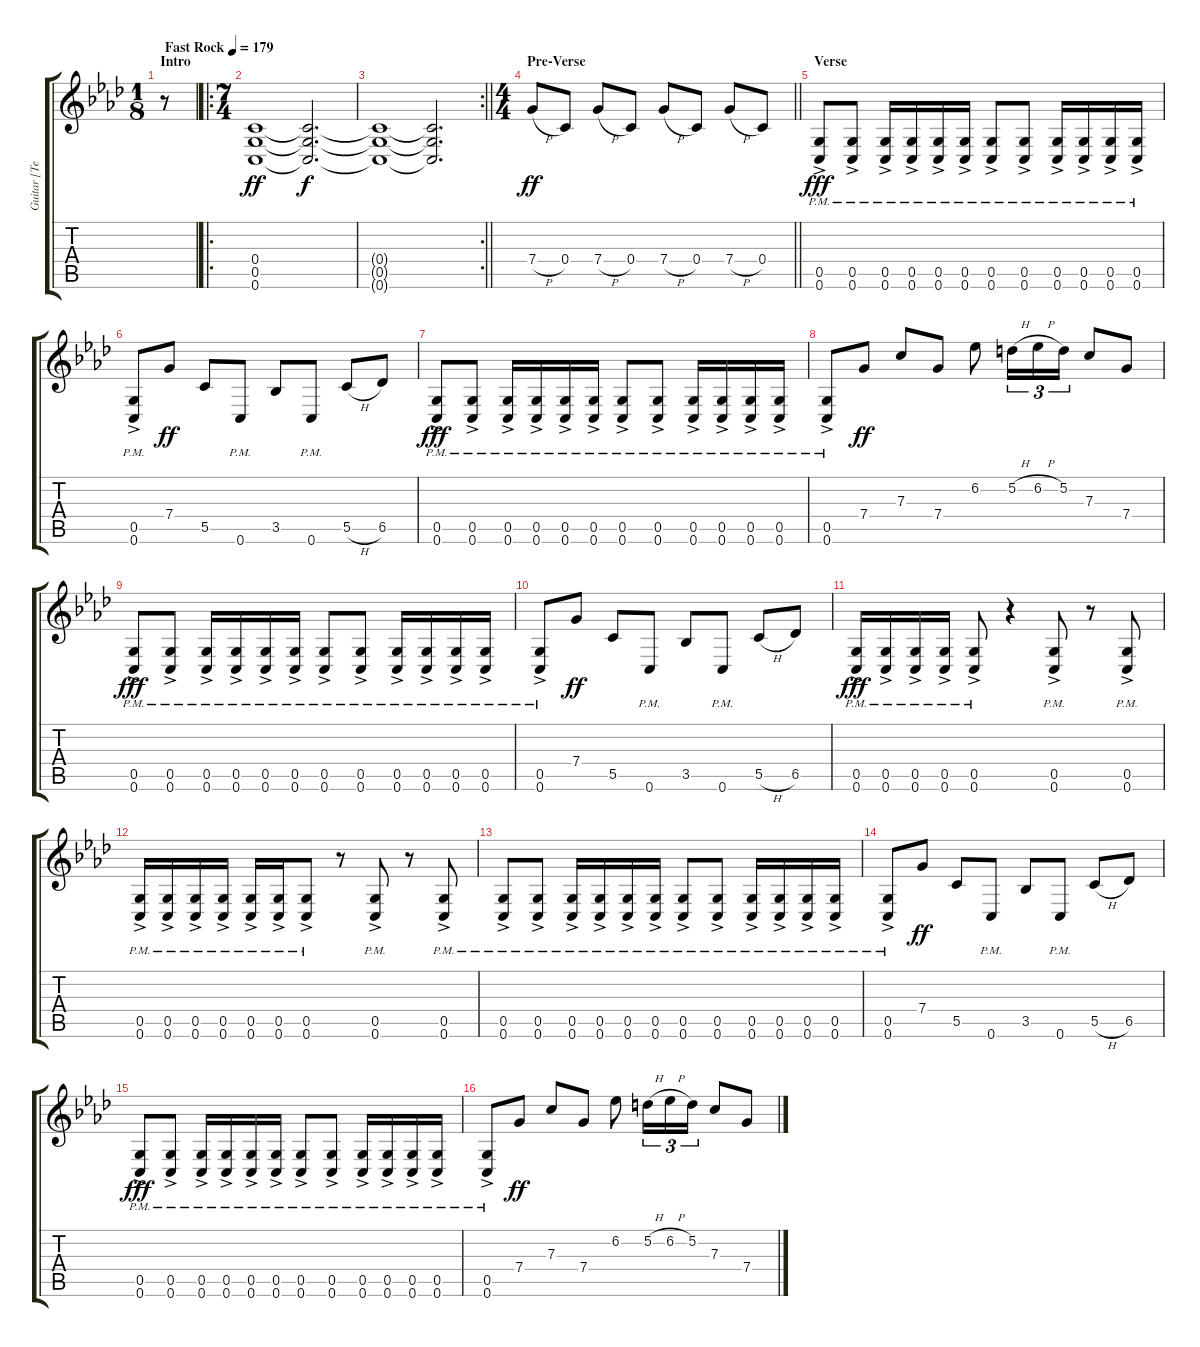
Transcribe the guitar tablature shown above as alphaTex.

\track ("Guitar [Teppei]" "Guitar [Te") {instrument distortionguitar}
\staff {score tabs}
\tuning (D4 A3 F3 C3 G2 C2) {hide}
\ts (1 8)
\section ("" "Intro")
\tempo (179 "Fast Rock")
\clef g2
\ks ab
r.8{dy ff instrument distortionguitar} |
\ro
\ts (7 4)
(0.4 0.5 0.6).1 (0.4{t} 0.5{t} 0.6{t}).2{d dy f} |
\rc 2
\barLineRight lightlight
(0.4{t} 0.5{t} 0.6{t}).1 (0.4{t} 0.5{t} 0.6{t}).2{d} |
\ts (4 4)
\section ("" "Pre-Verse")
\barLineRight lightlight
7.4{h}.8{dy ff} 0.4.8 7.4{h}.8 0.4.8 7.4{h}.8 0.4.8 7.4{h}.8 0.4.8 |
\section ("" "Verse")
(0.5{ac pm} 0.6{ac pm}).8{dy fff} (0.5{ac pm} 0.6{ac pm}).8 (0.5{ac pm} 0.6{ac pm}).16 (0.5{ac pm} 0.6{ac pm}).16 (0.5{ac pm} 0.6{ac pm}).16 (0.5{ac pm} 0.6{ac pm}).16 (0.5{ac pm} 0.6{ac pm}).8 (0.5{ac pm} 0.6{ac pm}).8 (0.5{ac pm} 0.6{ac pm}).16 (0.5{ac pm} 0.6{ac pm}).16 (0.5{ac pm} 0.6{ac pm}).16 (0.5{ac pm} 0.6{ac pm}).16 |
(0.5{ac pm} 0.6{ac pm}).8 7.4.8{dy ff} 5.5.8 0.6{pm}.8 3.5.8 0.6{pm}.8 5.5{h}.8 6.5.8 |
(0.5{ac pm} 0.6{ac pm}).8{dy fff} (0.5{ac pm} 0.6{ac pm}).8 (0.5{ac pm} 0.6{ac pm}).16 (0.5{ac pm} 0.6{ac pm}).16 (0.5{ac pm} 0.6{ac pm}).16 (0.5{ac pm} 0.6{ac pm}).16 (0.5{ac pm} 0.6{ac pm}).8 (0.5{ac pm} 0.6{ac pm}).8 (0.5{ac pm} 0.6{ac pm}).16 (0.5{ac pm} 0.6{ac pm}).16 (0.5{ac pm} 0.6{ac pm}).16 (0.5{ac pm} 0.6{ac pm}).16 |
(0.5{ac pm} 0.6{ac pm}).8 7.4.8{dy ff} 7.3.8 7.4.8 6.2.8 5.2{h}.16{tu (3 2)} 6.2{h}.16{tu (3 2)} 5.2.16{tu (3 2)} 7.3.8 7.4.8 |
(0.5{ac pm} 0.6{ac pm}).8{dy fff} (0.5{ac pm} 0.6{ac pm}).8 (0.5{ac pm} 0.6{ac pm}).16 (0.5{ac pm} 0.6{ac pm}).16 (0.5{ac pm} 0.6{ac pm}).16 (0.5{ac pm} 0.6{ac pm}).16 (0.5{ac pm} 0.6{ac pm}).8 (0.5{ac pm} 0.6{ac pm}).8 (0.5{ac pm} 0.6{ac pm}).16 (0.5{ac pm} 0.6{ac pm}).16 (0.5{ac pm} 0.6{ac pm}).16 (0.5{ac pm} 0.6{ac pm}).16 |
(0.5{ac pm} 0.6{ac pm}).8 7.4.8{dy ff} 5.5.8 0.6{pm}.8 3.5.8 0.6{pm}.8 5.5{h}.8 6.5.8 |
(0.5{ac pm} 0.6{ac pm}).16{dy fff} (0.5{ac pm} 0.6{ac pm}).16 (0.5{ac pm} 0.6{ac pm}).16 (0.5{ac pm} 0.6{ac pm}).16 (0.5{ac pm} 0.6{ac pm}).8 r.4 (0.5{ac pm} 0.6{ac pm}).8 r.8 (0.5{ac pm} 0.6{ac pm}).8 |
(0.5{ac pm} 0.6{ac pm}).16 (0.5{ac pm} 0.6{ac pm}).16 (0.5{ac pm} 0.6{ac pm}).16 (0.5{ac pm} 0.6{ac pm}).16 (0.5{ac pm} 0.6{ac pm}).16 (0.5{ac pm} 0.6{ac pm}).16 (0.5{ac pm} 0.6{ac pm}).8 r.8 (0.5{ac pm} 0.6{ac pm}).8 r.8 (0.5{ac pm} 0.6{ac pm}).8 |
(0.5{ac pm} 0.6{ac pm}).8 (0.5{ac pm} 0.6{ac pm}).8 (0.5{ac pm} 0.6{ac pm}).16 (0.5{ac pm} 0.6{ac pm}).16 (0.5{ac pm} 0.6{ac pm}).16 (0.5{ac pm} 0.6{ac pm}).16 (0.5{ac pm} 0.6{ac pm}).8 (0.5{ac pm} 0.6{ac pm}).8 (0.5{ac pm} 0.6{ac pm}).16 (0.5{ac pm} 0.6{ac pm}).16 (0.5{ac pm} 0.6{ac pm}).16 (0.5{ac pm} 0.6{ac pm}).16 |
(0.5{ac pm} 0.6{ac pm}).8 7.4.8{dy ff} 5.5.8 0.6{pm}.8 3.5.8 0.6{pm}.8 5.5{h}.8 6.5.8 |
(0.5{ac pm} 0.6{ac pm}).8{dy fff} (0.5{ac pm} 0.6{ac pm}).8 (0.5{ac pm} 0.6{ac pm}).16 (0.5{ac pm} 0.6{ac pm}).16 (0.5{ac pm} 0.6{ac pm}).16 (0.5{ac pm} 0.6{ac pm}).16 (0.5{ac pm} 0.6{ac pm}).8 (0.5{ac pm} 0.6{ac pm}).8 (0.5{ac pm} 0.6{ac pm}).16 (0.5{ac pm} 0.6{ac pm}).16 (0.5{ac pm} 0.6{ac pm}).16 (0.5{ac pm} 0.6{ac pm}).16 |
(0.5{ac pm} 0.6{ac pm}).8 7.4.8{dy ff} 7.3.8 7.4.8 6.2.8 5.2{h}.16{tu (3 2)} 6.2{h}.16{tu (3 2)} 5.2.16{tu (3 2)} 7.3.8 7.4.8
